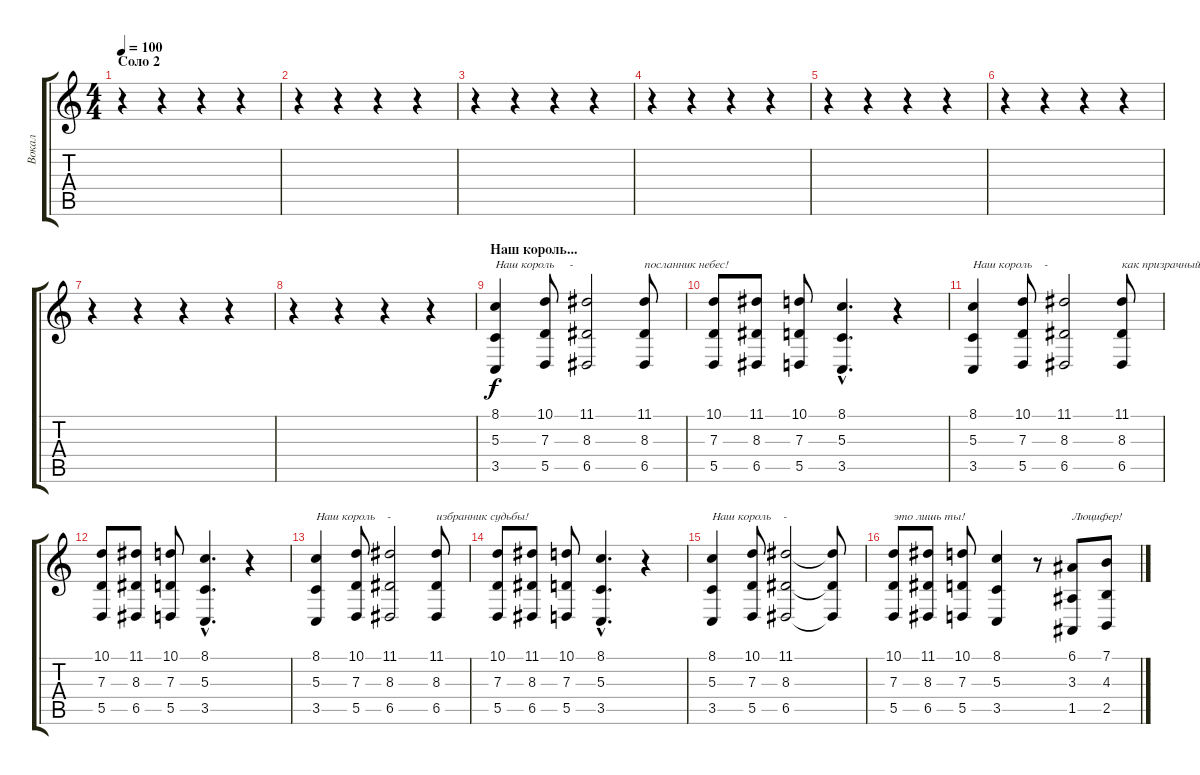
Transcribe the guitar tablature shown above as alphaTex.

\track ("Вокал" "Вокал") {instrument lead2sawtooth}
\staff {score tabs}
\tuning (E4 B3 G3 D3 A2 E2) {hide}
\ts (4 4)
\section ("" "Соло 2")
\tempo 100
\clef g2
\ks c
r.4{dy f} r.4 r.4 r.4 |
r.4 r.4 r.4 r.4 |
r.4 r.4 r.4 r.4 |
r.4 r.4 r.4 r.4 |
r.4 r.4 r.4 r.4 |
r.4 r.4 r.4 r.4 |
r.4 r.4 r.4 r.4 |
r.4 r.4 r.4 r.4 |
\section ("" "Наш король...")
(8.1 5.3 3.5).4{txt "Наш король     -"} (10.1 7.3 5.5).8 (11.1 8.3 6.5).2 (11.1 8.3 6.5).8{txt "посланник небес!"} |
(10.1 7.3 5.5).8 (11.1 8.3 6.5).8 (10.1 7.3 5.5).8 (8.1{hac} 5.3{hac} 3.5{hac}).4{d} r.4 |
(8.1 5.3 3.5).4{txt "Наш король    -"} (10.1 7.3 5.5).8 (11.1 8.3 6.5).2 (11.1 8.3 6.5).8{txt "как призрачный бес!"} |
(10.1 7.3 5.5).8 (11.1 8.3 6.5).8 (10.1 7.3 5.5).8 (8.1{hac} 5.3{hac} 3.5{hac}).4{d} r.4 |
(8.1 5.3 3.5).4{txt "Наш король    -"} (10.1 7.3 5.5).8 (11.1 8.3 6.5).2 (11.1 8.3 6.5).8{txt "избранник судьбы!"} |
(10.1 7.3 5.5).8 (11.1 8.3 6.5).8 (10.1 7.3 5.5).8 (8.1{hac} 5.3{hac} 3.5{hac}).4{d} r.4 |
(8.1 5.3 3.5).4{txt "Наш король    -"} (10.1 7.3 5.5).8 (11.1 8.3 6.5).2 (11.1{t} 8.3{t} 6.5{t}).8 |
(10.1 7.3 5.5).8{txt "это лишь ты!"} (11.1 8.3 6.5).8 (10.1 7.3 5.5).8 (8.1 5.3 3.5).4 r.8 (6.1 3.3 1.5).8{txt "Люцифер!"} (7.1 4.3 2.5).8
